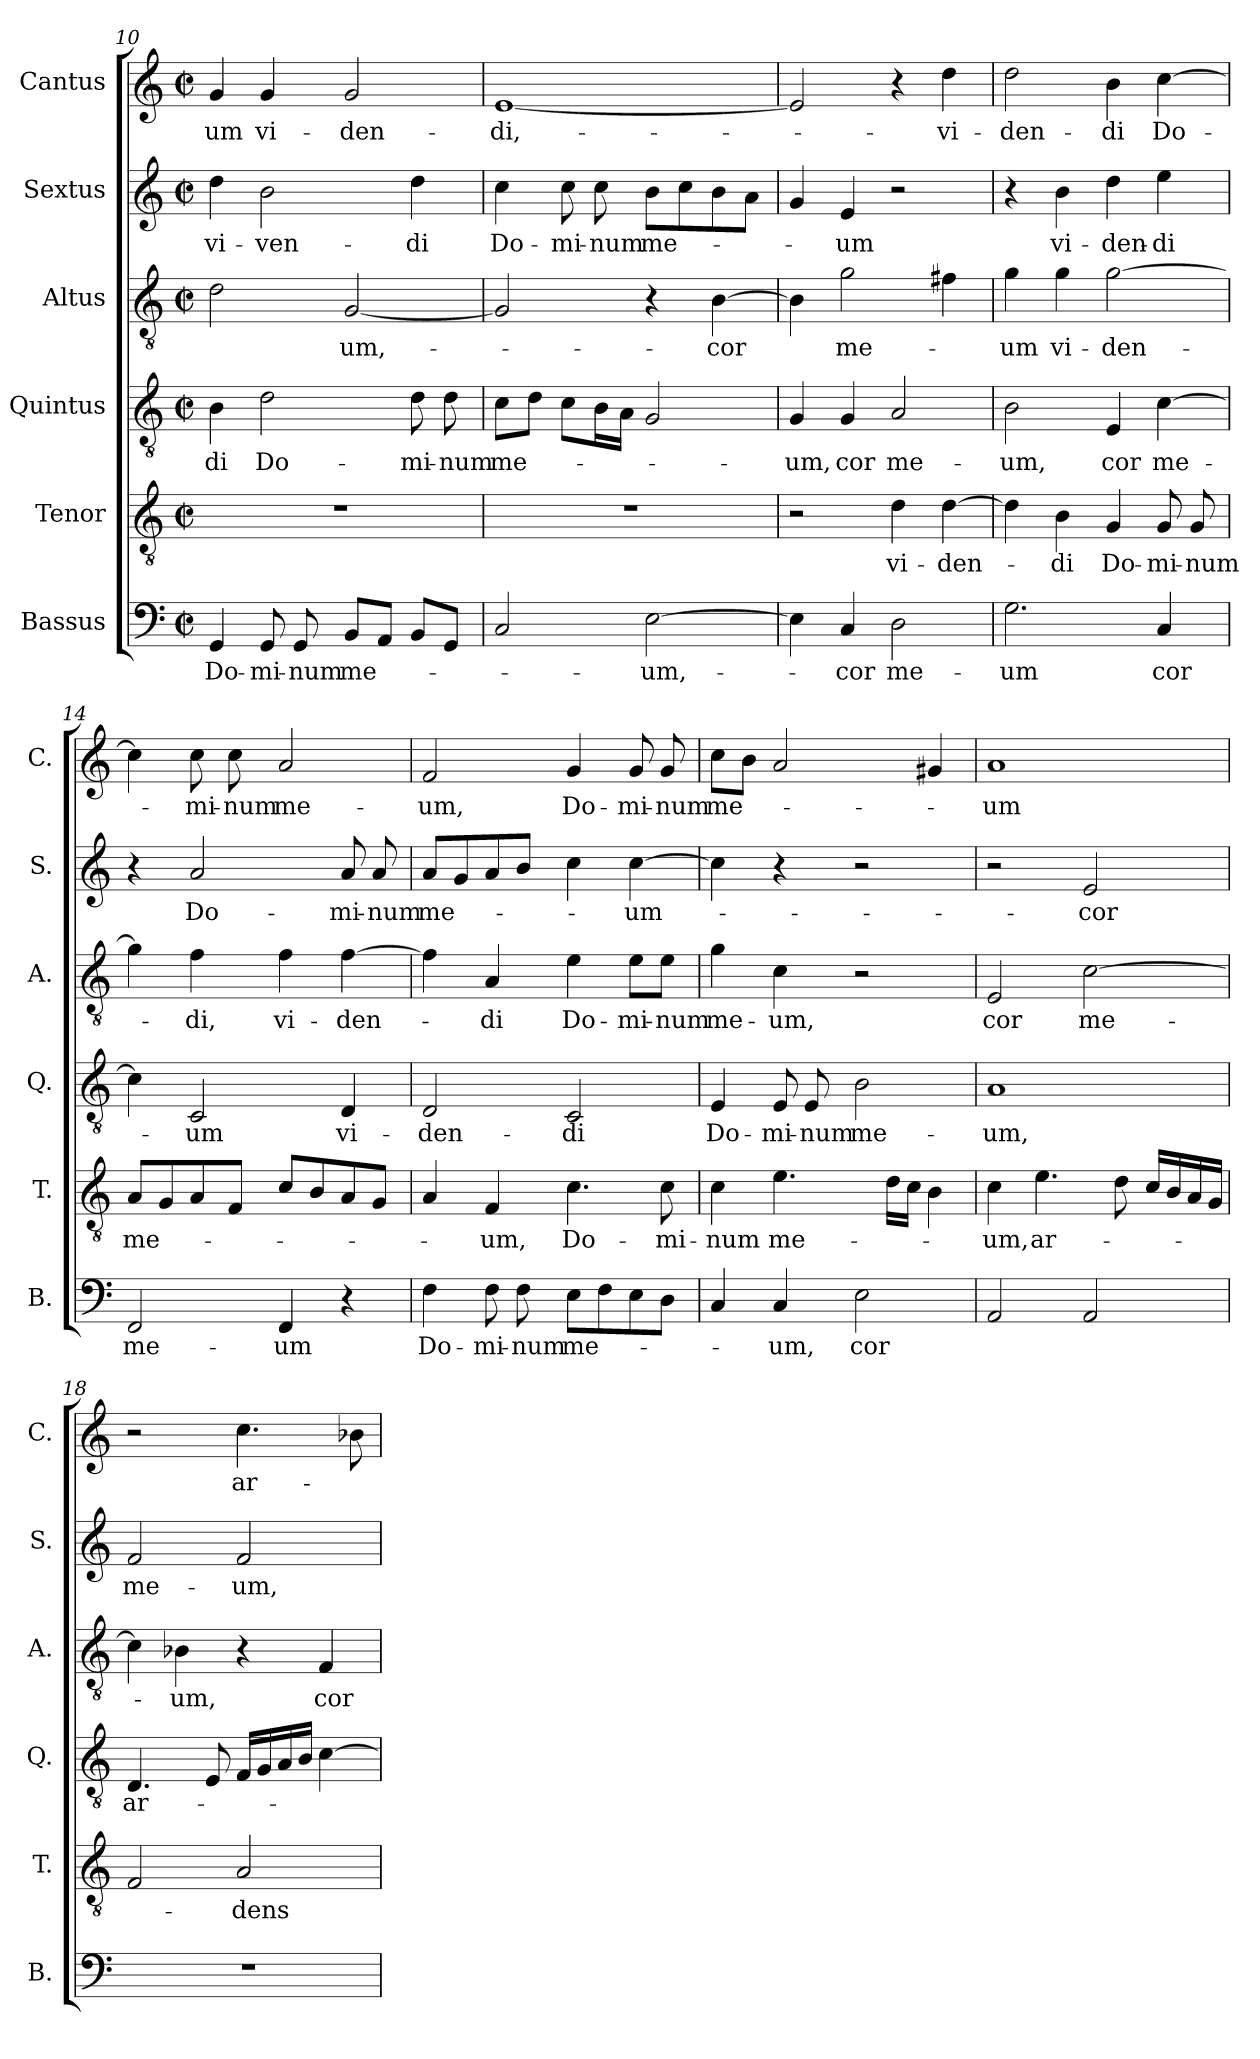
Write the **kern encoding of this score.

**kern	**text	**kern	**text	**kern	**text	**kern	**text	**kern	**text	**kern	**text
*part6	*part6	*part5	*part5	*part4	*part4	*part3	*part3	*part2	*part2	*part1	*part1
*staff6	*staff6	*staff5	*staff5	*staff4	*staff4	*staff3	*staff3	*staff2	*staff2	*staff1	*staff1
*I"Bassus	*	*I"Tenor	*	*I"Quintus	*	*I"Altus	*	*I"Sextus	*	*I"Cantus	*
*I'B.	*	*I'T.	*	*I'Q.	*	*I'A.	*	*I'S.	*	*I'C.	*
*clefF4	*	*clefGv2	*	*clefGv2	*	*clefGv2	*	*clefG2	*	*clefG2	*
*M2/2	*	*M2/2	*	*M2/2	*	*M2/2	*	*M2/2	*	*M2/2	*
*met(c|)	*	*met(c|)	*	*met(c|)	*	*met(c|)	*	*met(c|)	*	*met(c|)	*
=10	=10	=10	=10	=10	=10	=10	=10	=10	=10	=10	=10
!	!LO:LY:b:cj	!	!	!	!LO:LY:b:cj	!	!	!	!LO:LY:b:cj	!	!LO:LY:b:cj
4GG/	Do-	1r	.	4B\	-di	2d\	.	4dd\	vi-	4g/	-um
!	!LO:LY:b:cj	!	!	!	!LO:LY:b:cj	!	!	!	!LO:LY:b:cj	!	!LO:LY:b:cj
8GG/	-mi-	.	.	2d\	Do-	.	.	2b\	-ven-	4g/	vi-
!	!LO:LY:b:cj	!	!	!	!	!	!	!	!	!	!
8GG/	-num	.	.	.	.	.	.	.	.	.	.
!	!LO:LY:b:cj	!	!	!	!	!	!LO:LY:b:cj	!	!	!	!LO:LY:b:cj
8BB/L	me-	.	.	.	.	[<2G/	-um,-	.	.	2g/	-den-
8AA/J	.	.	.	.	.	.	.	.	.	.	.
!	!	!	!	!	!LO:LY:b	!	!	!	!LO:LY:b:cj	!	!
8BB/L	.	.	.	8d\	-mi-	.	.	4dd\	-di	.	.
!	!	!	!	!	!LO:LY:b:cj	!	!	!	!	!	!
8GG/J	.	.	.	8d\	-num	.	.	.	.	.	.
=11	=11	=11	=11	=11	=11	=11	=11	=11	=11	=11	=11
!	!	!	!	!	!LO:LY:b:cj	!	!	!	!LO:LY:b:cj	!	!LO:LY:b:cj
2C/	.	1r	.	8c\L	me-	2G/]	.	4cc\	Do-	[<1e	-di,-
.	.	.	.	8d\J	.	.	.	.	.	.	.
!	!	!	!	!	!	!	!	!	!LO:LY:b	!	!
.	.	.	.	8c\L	.	.	.	8cc\	-mi-	.	.
!	!	!	!	!	!	!	!	!	!LO:LY:b:cj	!	!
.	.	.	.	16B\	.	.	.	8cc\	-num	.	.
.	.	.	.	16A\J	.	.	.	.	.	.	.
!	!LO:LY:b:cj	!	!	!	!	!	!	!	!LO:LY:b:cj	!	!
[>2E\	-um,-	.	.	2G/	.	4r	.	8b\L	me-	.	.
.	.	.	.	.	.	.	.	8cc\	.	.	.
!	!	!	!	!	!	!	!LO:LY:b:cj	!	!	!	!
.	.	.	.	.	.	[>4B\	-cor	8b\	.	.	.
.	.	.	.	.	.	.	.	8a\J	.	.	.
=12	=12	=12	=12	=12	=12	=12	=12	=12	=12	=12	=12
!	!	!	!	!	!LO:LY:b:cj	!	!	!	!	!	!
4E\]	.	2r	.	4G/	-um,	4B\]	.	4g/	.	2e/]	.
!	!LO:LY:b:cj	!	!	!	!LO:LY:b:cj	!	!LO:LY:b:cj	!	!LO:LY:b:cj	!	!
4C/	-cor	.	.	4G/	cor	2g\	me-	4e/	-um	.	.
!	!LO:LY:b:cj	!	!LO:LY:b:cj	!	!LO:LY:b:cj	!	!	!	!	!	!
2D\	me-	4d\	vi-	2A/	me-	.	.	2r	.	4r	.
!	!	!	!LO:LY:b:cj	!	!	!	!	!	!	!	!LO:LY:b:cj
.	.	[<4d\	-den-	.	.	4f#X\	.	.	.	4dd\	-vi-
!!LO:LB:g=z
=13	=13	=13	=13	=13	=13	=13	=13	=13	=13	=13	=13
!	!LO:LY:b:cj	!	!	!	!LO:LY:b:cj	!	!LO:LY:b:cj	!	!	!	!LO:LY:b:cj
2.G\	-um	4d\]	.	2B\	-um,	4g\	-um	4r	.	2dd\	-den-
!	!	!	!LO:LY:b:cj	!	!	!	!LO:LY:b:cj	!	!LO:LY:b:cj	!	!
.	.	4B\	-di	.	.	4g\	vi-	4b\	vi-	.	.
!	!	!	!LO:LY:b:cj	!	!LO:LY:b:cj	!	!LO:LY:b:cj	!	!LO:LY:b:cj	!	!LO:LY:b:cj
.	.	4G/	Do-	4E/	cor	[>2g\	-den-	4dd\	-den-	4b\	-di
!	!LO:LY:b:cj	!	!LO:LY:b	!	!LO:LY:b:cj	!	!	!	!LO:LY:b:cj	!	!LO:LY:b:cj
4C/	cor	8G/	-mi-	[>4c\	me-	.	.	4ee\	-di	[>4cc\	Do-
!	!	!	!LO:LY:b:cj	!	!	!	!	!	!	!	!
.	.	8G/	-num	.	.	.	.	.	.	.	.
=14	=14	=14	=14	=14	=14	=14	=14	=14	=14	=14	=14
!	!LO:LY:b:cj	!	!LO:LY:b:cj	!	!	!	!	!	!	!	!
2FF/	me-	8A/L	me-	4c\]	.	4g\]	.	4r	.	4cc\]	.
.	.	8G/	.	.	.	.	.	.	.	.	.
!	!	!	!	!	!LO:LY:b:cj	!	!LO:LY:b:cj	!	!LO:LY:b:cj	!	!LO:LY:b
.	.	8A/	.	2C/	-um	4f\	-di,	2a/	Do-	8cc\	-mi-
!	!	!	!	!	!	!	!	!	!	!	!LO:LY:b:cj
.	.	8F/J	.	.	.	.	.	.	.	8cc\	-num
!	!LO:LY:b:cj	!	!	!	!	!	!LO:LY:b:cj	!	!	!	!LO:LY:b:cj
4FF/	-um	8c/L	.	.	.	4f\	vi-	.	.	2a/	me-
.	.	8B/	.	.	.	.	.	.	.	.	.
!	!	!	!	!	!LO:LY:b:cj	!	!LO:LY:b:cj	!	!LO:LY:b	!	!
4r	.	8A/	.	4D/	vi-	[>4f\	-den-	8a/	-mi-	.	.
!	!	!	!	!	!	!	!	!	!LO:LY:b:cj	!	!
.	.	8G/J	.	.	.	.	.	8a/	-num	.	.
=15	=15	=15	=15	=15	=15	=15	=15	=15	=15	=15	=15
!	!LO:LY:b:cj	!	!	!	!LO:LY:b:cj	!	!	!	!LO:LY:b:cj	!	!LO:LY:b:cj
4F\	Do-	4A/	.	2D/	-den-	4f\]	.	8a/L	me-	2f/	-um,
.	.	.	.	.	.	.	.	8g/	.	.	.
!	!LO:LY:b	!	!LO:LY:b:cj	!	!	!	!LO:LY:b:cj	!	!	!	!
8F\	-mi-	4F/	-um,	.	.	4A/	-di	8a/	.	.	.
!	!LO:LY:b:cj	!	!	!	!	!	!	!	!	!	!
8F\	-num	.	.	.	.	.	.	8b/J	.	.	.
!	!LO:LY:b:cj	!	!LO:LY:b:cj	!	!LO:LY:b:cj	!	!LO:LY:b:cj	!	!	!	!LO:LY:b:cj
8E\L	me-	4.c\	Do-	2C/	-di	4e\	Do-	4cc\	.	4g/	Do-
8F\	.	.	.	.	.	.	.	.	.	.	.
!	!	!	!	!	!	!	!LO:LY:b	!	!LO:LY:b:cj	!	!LO:LY:b
8E\	.	.	.	.	.	8e\L	-mi-	[>4cc\	-um-	8g/	-mi-
!	!	!	!LO:LY:b:cj	!	!	!	!LO:LY:b:cj	!	!	!	!LO:LY:b:cj
8D\J	.	8c\	-mi-	.	.	8e\J	-num	.	.	8g/	-num
=16	=16	=16	=16	=16	=16	=16	=16	=16	=16	=16	=16
!	!	!	!LO:LY:b:cj	!	!LO:LY:b:cj	!	!LO:LY:b:cj	!	!	!	!LO:LY:b:cj
4C/	.	4c\	-num	4E/	Do-	4g\	me-	4cc\]	.	8cc\L	me-
.	.	.	.	.	.	.	.	.	.	8b\J	.
!	!LO:LY:b:cj	!	!LO:LY:b:cj	!	!LO:LY:b	!	!LO:LY:b:cj	!	!	!	!
4C/	-um,	4.e\	me-	8E/	-mi-	4c\	-um,	4r	.	2a/	.
!	!	!	!	!	!LO:LY:b:cj	!	!	!	!	!	!
.	.	.	.	8E/	-num	.	.	.	.	.	.
!	!LO:LY:b:cj	!	!	!	!LO:LY:b:cj	!	!	!	!	!	!
2E\	cor	.	.	2B\	me-	2r	.	2r	.	.	.
.	.	16d\L	.	.	.	.	.	.	.	.	.
.	.	16c\J	.	.	.	.	.	.	.	.	.
.	.	4B\	.	.	.	.	.	.	.	4g#X/	.
!!LO:LB:g=z
=17	=17	=17	=17	=17	=17	=17	=17	=17	=17	=17	=17
!	!	!	!LO:LY:b:cj	!	!LO:LY:b:cj	!	!LO:LY:b:cj	!	!	!	!LO:LY:b:cj
2AA/	.	4c\	-um,	1A	-um,	2E/	cor	2r	.	1a	-um
!	!	!	!LO:LY:b:cj	!	!	!	!	!	!	!	!
.	.	4.e\	ar-	.	.	.	.	.	.	.	.
!	!	!	!	!	!	!	!LO:LY:b:cj	!	!LO:LY:b:cj	!	!
2AA/	.	.	.	.	.	[>2c\	me-	2e/	-cor	.	.
.	.	8d\	.	.	.	.	.	.	.	.	.
.	.	16c/L	.	.	.	.	.	.	.	.	.
.	.	16B/	.	.	.	.	.	.	.	.	.
.	.	16A/	.	.	.	.	.	.	.	.	.
.	.	16G/J	.	.	.	.	.	.	.	.	.
=18	=18	=18	=18	=18	=18	=18	=18	=18	=18	=18	=18
!	!	!	!	!	!LO:LY:b:cj	!	!	!	!LO:LY:b:cj	!	!
1r	.	2F/	.	4.D/	ar-	4c\]	.	2f/	me-	2r	.
!	!	!	!	!	!	!	!LO:LY:b:cj	!	!	!	!
.	.	.	.	.	.	4B-X\	-um,	.	.	.	.
.	.	.	.	8E/	.	.	.	.	.	.	.
!	!	!	!LO:LY:b:cj	!	!	!	!	!	!LO:LY:b:cj	!	!LO:LY:b:cj
.	.	2A/	-dens	16F/L	.	4r	.	2f/	-um,	4.cc\	ar-
.	.	.	.	16G/	.	.	.	.	.	.	.
.	.	.	.	16A/	.	.	.	.	.	.	.
.	.	.	.	16B/J	.	.	.	.	.	.	.
!	!	!	!	!	!	!	!LO:LY:b:cj	!	!	!	!
.	.	.	.	[>4c\	.	4F/	cor	.	.	.	.
.	.	.	.	.	.	.	.	.	.	8b-X\	.
=	=	=	=	=	=	=	=	=	=	=	=
*-	*-	*-	*-	*-	*-	*-	*-	*-	*-	*-	*-
